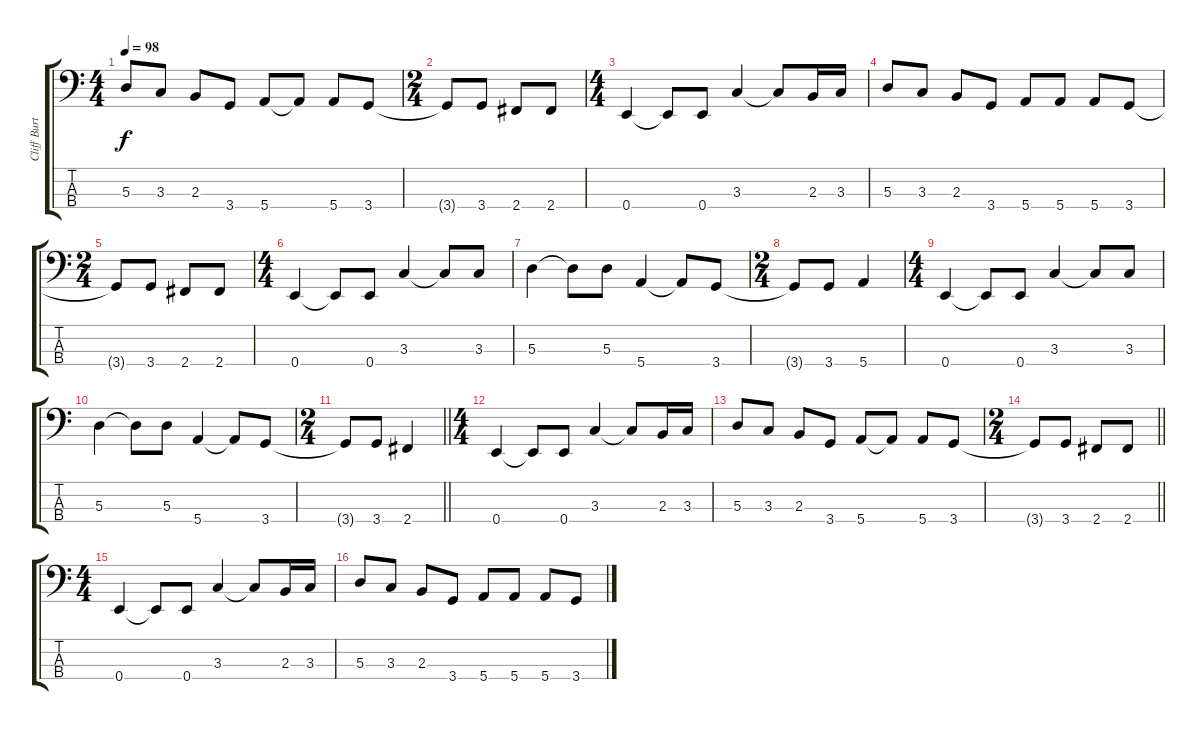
\track ("Cliff Burton" "Cliff Burt") {instrument electricbassfinger}
\staff {score tabs}
\tuning (G2 D2 A1 E1) {hide}
\ts (4 4)
\tempo 98
\clef f4
\ks c
5.3.8{dy f} 3.3.8 2.3.8 3.4.8 5.4.8 5.4{t}.8 5.4.8 3.4.8 |
\ts (2 4)
3.4{t}.8 3.4.8 2.4.8 2.4.8 |
\ts (4 4)
0.4.4 0.4{t}.8 0.4.8 3.3.4 3.3{t}.8 2.3.16 3.3.16 |
5.3.8 3.3.8 2.3.8 3.4.8 5.4.8 5.4.8 5.4.8 3.4.8 |
\ts (2 4)
3.4{t}.8 3.4.8 2.4.8 2.4.8 |
\ts (4 4)
0.4.4 0.4{t}.8 0.4.8 3.3.4 3.3{t}.8 3.3.8 |
5.3.4 5.3{t}.8 5.3.8 5.4.4 5.4{t}.8 3.4.8 |
\ts (2 4)
3.4{t}.8 3.4.8 5.4.4 |
\ts (4 4)
0.4.4 0.4{t}.8 0.4.8 3.3.4 3.3{t}.8 3.3.8 |
5.3.4 5.3{t}.8 5.3.8 5.4.4 5.4{t}.8 3.4.8 |
\ts (2 4)
\barLineRight lightlight
3.4{t}.8 3.4.8 2.4.4 |
\ts (4 4)
0.4.4 0.4{t}.8 0.4.8 3.3.4 3.3{t}.8 2.3.16 3.3.16 |
5.3.8 3.3.8 2.3.8 3.4.8 5.4.8 5.4{t}.8 5.4.8 3.4.8 |
\ts (2 4)
\barLineRight lightlight
3.4{t}.8 3.4.8 2.4.8 2.4.8 |
\ts (4 4)
0.4.4 0.4{t}.8 0.4.8 3.3.4 3.3{t}.8 2.3.16 3.3.16 |
5.3.8 3.3.8 2.3.8 3.4.8 5.4.8 5.4.8 5.4.8 3.4.8
